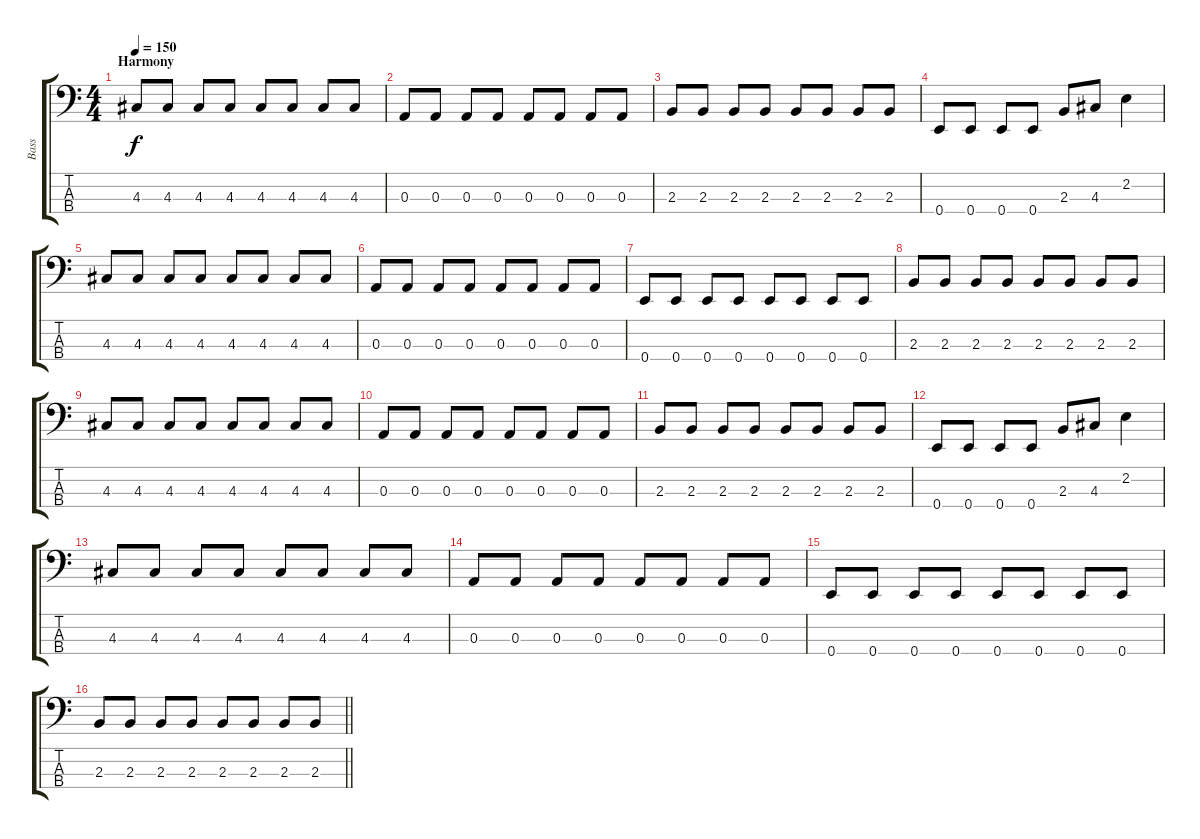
\track ("Bass" "Bass") {instrument electricbassfinger}
\staff {score tabs}
\tuning (G2 D2 A1 E1) {hide}
\ts (4 4)
\section ("" "Harmony")
\tempo 150
\clef f4
\ks c
4.3.8{dy f} 4.3.8 4.3.8 4.3.8 4.3.8 4.3.8 4.3.8 4.3.8 |
0.3.8 0.3.8 0.3.8 0.3.8 0.3.8 0.3.8 0.3.8 0.3.8 |
2.3.8 2.3.8 2.3.8 2.3.8 2.3.8 2.3.8 2.3.8 2.3.8 |
0.4.8 0.4.8 0.4.8 0.4.8 2.3.8 4.3.8 2.2.4 |
4.3.8 4.3.8 4.3.8 4.3.8 4.3.8 4.3.8 4.3.8 4.3.8 |
0.3.8 0.3.8 0.3.8 0.3.8 0.3.8 0.3.8 0.3.8 0.3.8 |
0.4.8 0.4.8 0.4.8 0.4.8 0.4.8 0.4.8 0.4.8 0.4.8 |
2.3.8 2.3.8 2.3.8 2.3.8 2.3.8 2.3.8 2.3.8 2.3.8 |
4.3.8 4.3.8 4.3.8 4.3.8 4.3.8 4.3.8 4.3.8 4.3.8 |
0.3.8 0.3.8 0.3.8 0.3.8 0.3.8 0.3.8 0.3.8 0.3.8 |
2.3.8 2.3.8 2.3.8 2.3.8 2.3.8 2.3.8 2.3.8 2.3.8 |
0.4.8 0.4.8 0.4.8 0.4.8 2.3.8 4.3.8 2.2.4 |
4.3.8 4.3.8 4.3.8 4.3.8 4.3.8 4.3.8 4.3.8 4.3.8 |
0.3.8 0.3.8 0.3.8 0.3.8 0.3.8 0.3.8 0.3.8 0.3.8 |
0.4.8 0.4.8 0.4.8 0.4.8 0.4.8 0.4.8 0.4.8 0.4.8 |
\barLineRight lightlight
2.3.8 2.3.8 2.3.8 2.3.8 2.3.8 2.3.8 2.3.8 2.3.8
